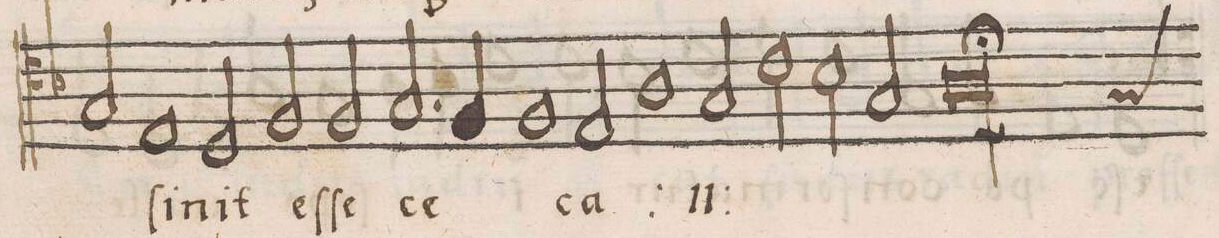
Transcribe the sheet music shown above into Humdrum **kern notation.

**kern	**text
*I"ALTVS	*
*clefC4	*
*k[b-]	*
*met(C)	*
*M2/1	*
2G/	.
1E	-ſi-
=82-	=82-
2D/	-nit
2F/	eſ-
2F/	-ſe
2.G/	ce-
=83-	=83-
4F/	.
1F	.
2E/	-ca
=84-	=84-
*	*ij
1A	eſ-
2G/	-ſe
2c\	ce-
=85-	=85-
2B-\	.
2G/	.
*custos:G	*
1A;l	-ca
=86-	=86-
*M6/2	*Xij
*met(C.)	*
*-	*-
